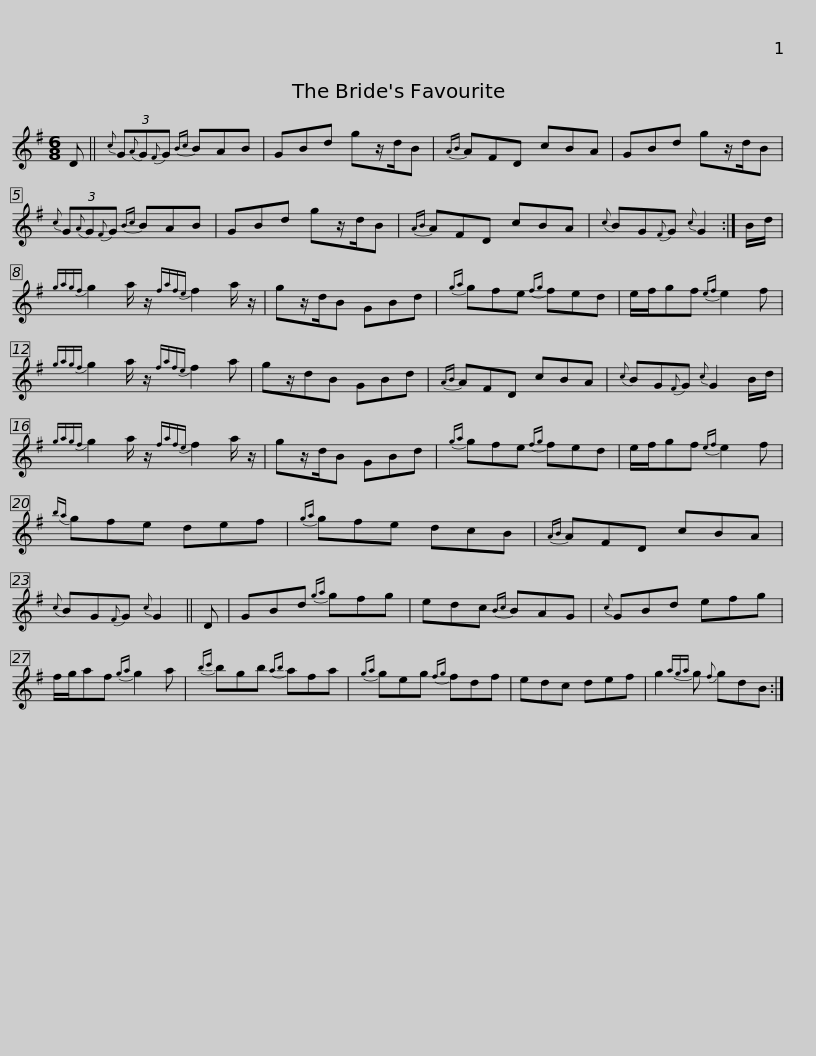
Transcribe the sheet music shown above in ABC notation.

X:1
L:1/8
M:6/8
I:linebreak $
K:G
V:1 treble
V:1
 D ||{c} (3G{A}G{F}G{Bc} BAB | GBd gz/d/B |{AB} AFD cBA | GBd gz/d/B | %5
{c} (3G{A}G{F}G{Bc} BAB |$ GBd gz/d/B |{AB} AFD cBA |{c} BG{F}G{c} G2 :| B/d/ | %10
{gagf} g2 a/ z/{fafe} f2 a/ z/ | gz/d/B GBd |${ga} gfe{fg} fed | e/f/gf{ef} e2 f |{gagf} g2 a/ z/{fafe} f2 a | %15
 gz/dB GBd |{AB} AFD cBA |${c} BG{F}G{c} G2 B/d/ |{gagf} g2 a/ z/{fafe} f2 a/ z/ | gz/d/B GBd | %20
{ga} gfe{fg} fed | e/f/gf{ef} e2 f |${ba} gfe def |{ga} gfe dcB |{AB} AFD cBA | %25
{c} BG{F}G{c} G2 || D | GBd{ga} gfg | edc{Bc} BAG |${c} GBd efg | %30
 f/g/af{ga} g2 a |{bc'} bgb{ab} afa |{ga} geg{fg} fdf | edc def |$ g2{aga} g{f} gdB :| %35
